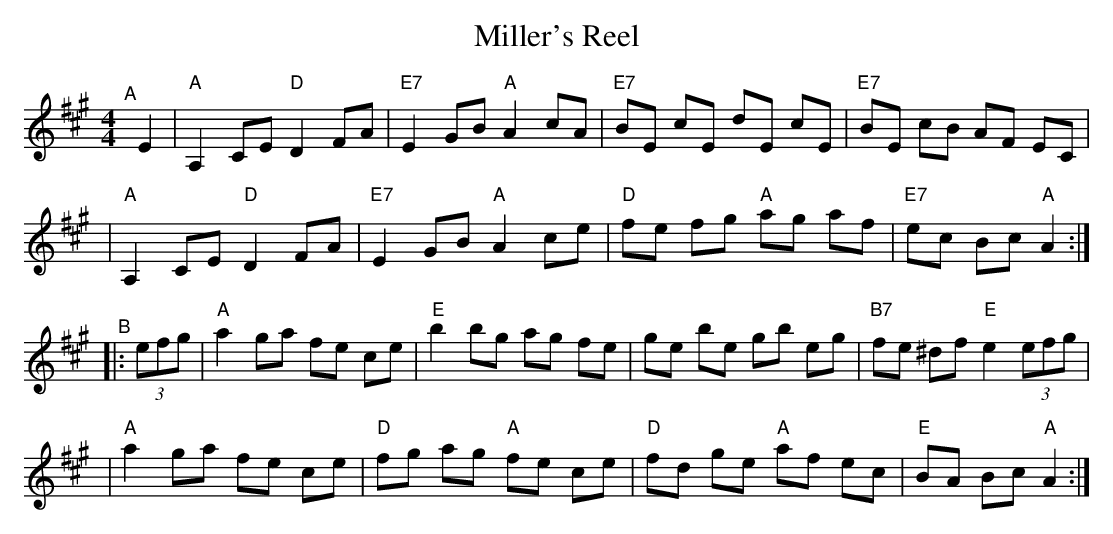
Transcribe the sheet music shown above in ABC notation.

X:1
T: Miller's Reel
M: 4/4
L: 1/8
K: A
"^A"[|] E2 \
| "A"A,2 CE "D"D2 FA | "E7"E2 GB "A"A2 cA | "E7"BE cE dE cE | "E7"BE cB AF EC |
| "A"A,2 CE "D"D2 FA | "E7"E2 GB "A"A2 ce | "D"fe fg "A"ag af | "E7"ec Bc "A"A2 :|
"^B"|: (3efg \
| "A"a2 ga fe ce | "E"b2 bg ag fe | ge be gb eg | "B7"fe ^df "E"e2 (3efg |
| "A"a2 ga fe ce | "D"fg ag "A"fe ce | "D"fd ge "A"af ec | "E"BA Bc "A"A2 :|
